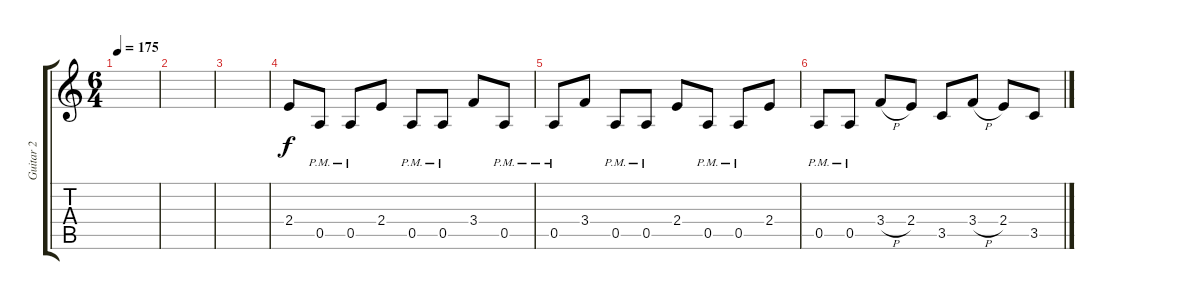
\track ("Guitar 2" "Guitar 2") {instrument distortionguitar}
\staff {score tabs}
\tuning (E4 B3 G3 D3 A2 E2) {hide}
\ts (6 4)
\tempo 175
\clef g2
\ks c
|
|
|
2.4.8 0.5{pm}.8 0.5{pm}.8 2.4.8 0.5{pm}.8 0.5{pm}.8 3.4.8 0.5{pm}.8 |
0.5{pm}.8 3.4.8 0.5{pm}.8 0.5{pm}.8 2.4.8 0.5{pm}.8 0.5{pm}.8 2.4.8 |
0.5{pm}.8 0.5{pm}.8 3.4{h}.8 2.4.8 3.5.8 3.4{h}.8 2.4.8 3.5.8
